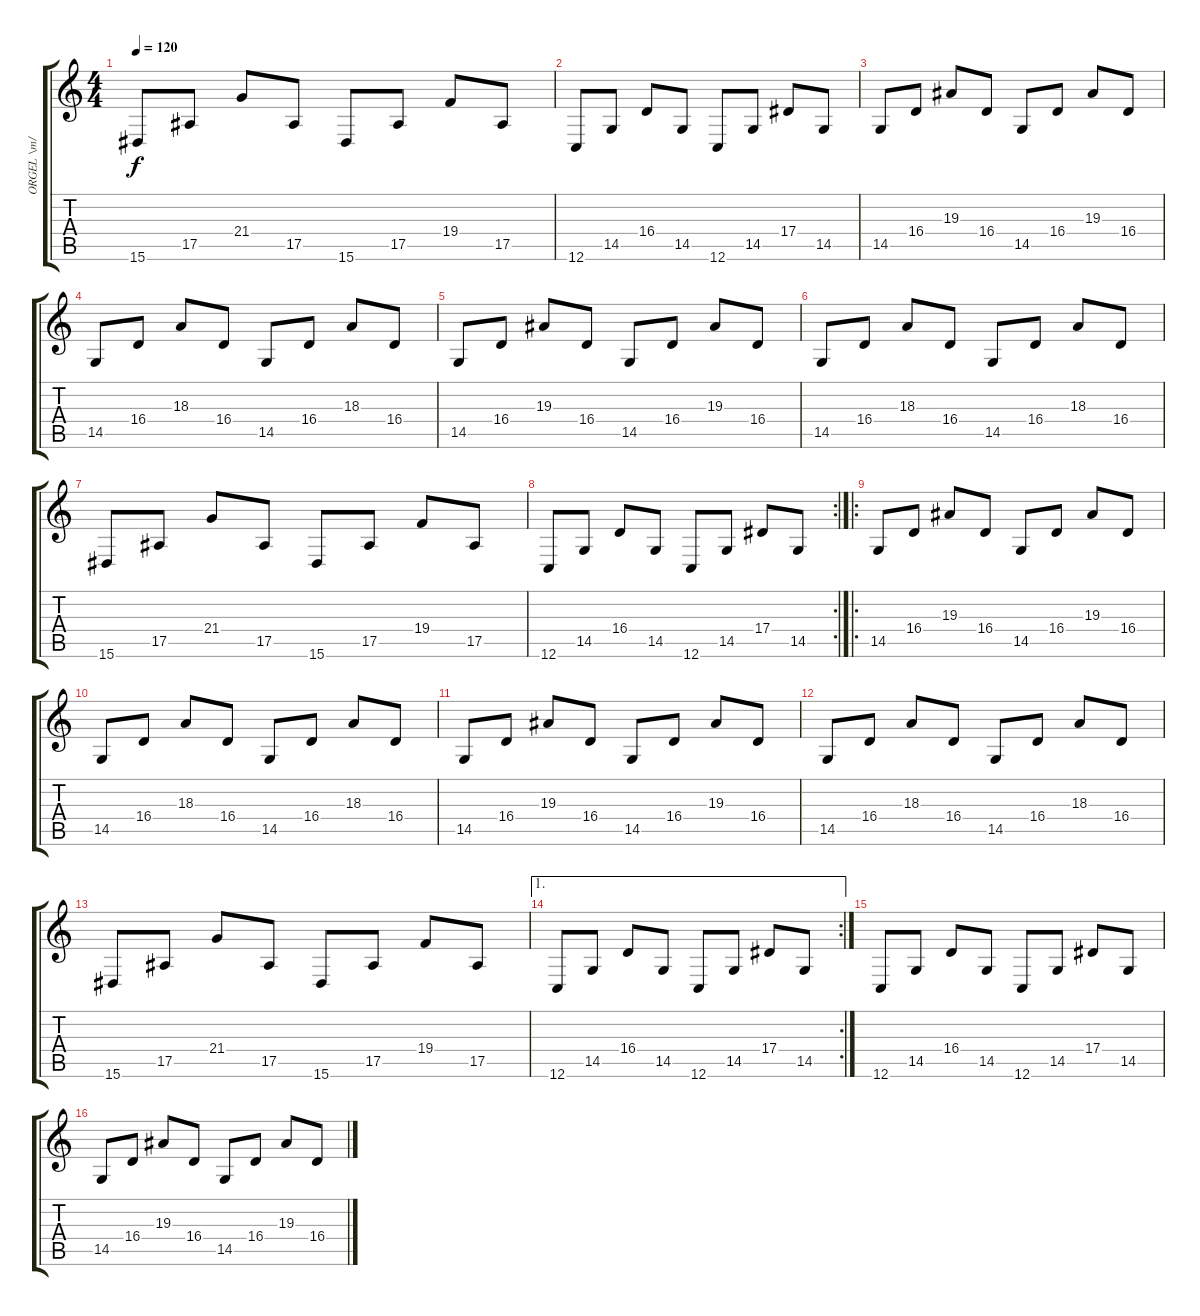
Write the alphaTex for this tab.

\track ("ORGEL \\m/" "ORGEL \\m/") {instrument churchorgan}
\staff {score tabs}
\tuning (C4 G3 Eb3 Bb2 F2 C2) {hide}
\ts (4 4)
\tempo 120
\clef g2
\ks c
15.6.8{dy f} 17.5.8 21.4.8 17.5.8 15.6.8 17.5.8 19.4.8 17.5.8 |
12.6.8 14.5.8 16.4.8 14.5.8 12.6.8 14.5.8 17.4.8 14.5.8 |
14.5.8 16.4.8 19.3.8 16.4.8 14.5.8 16.4.8 19.3.8 16.4.8 |
14.5.8 16.4.8 18.3.8 16.4.8 14.5.8 16.4.8 18.3.8 16.4.8 |
14.5.8 16.4.8 19.3.8 16.4.8 14.5.8 16.4.8 19.3.8 16.4.8 |
14.5.8 16.4.8 18.3.8 16.4.8 14.5.8 16.4.8 18.3.8 16.4.8 |
15.6.8 17.5.8 21.4.8 17.5.8 15.6.8 17.5.8 19.4.8 17.5.8 |
\rc 2
12.6.8 14.5.8 16.4.8 14.5.8 12.6.8 14.5.8 17.4.8 14.5.8 |
\ro
14.5.8 16.4.8 19.3.8 16.4.8 14.5.8 16.4.8 19.3.8 16.4.8 |
14.5.8 16.4.8 18.3.8 16.4.8 14.5.8 16.4.8 18.3.8 16.4.8 |
14.5.8 16.4.8 19.3.8 16.4.8 14.5.8 16.4.8 19.3.8 16.4.8 |
14.5.8 16.4.8 18.3.8 16.4.8 14.5.8 16.4.8 18.3.8 16.4.8 |
15.6.8 17.5.8 21.4.8 17.5.8 15.6.8 17.5.8 19.4.8 17.5.8 |
\ae 1
\rc 2
12.6.8 14.5.8 16.4.8 14.5.8 12.6.8 14.5.8 17.4.8 14.5.8 |
12.6.8 14.5.8 16.4.8 14.5.8 12.6.8 14.5.8 17.4.8 14.5.8 |
14.5.8 16.4.8 19.3.8 16.4.8 14.5.8 16.4.8 19.3.8 16.4.8
